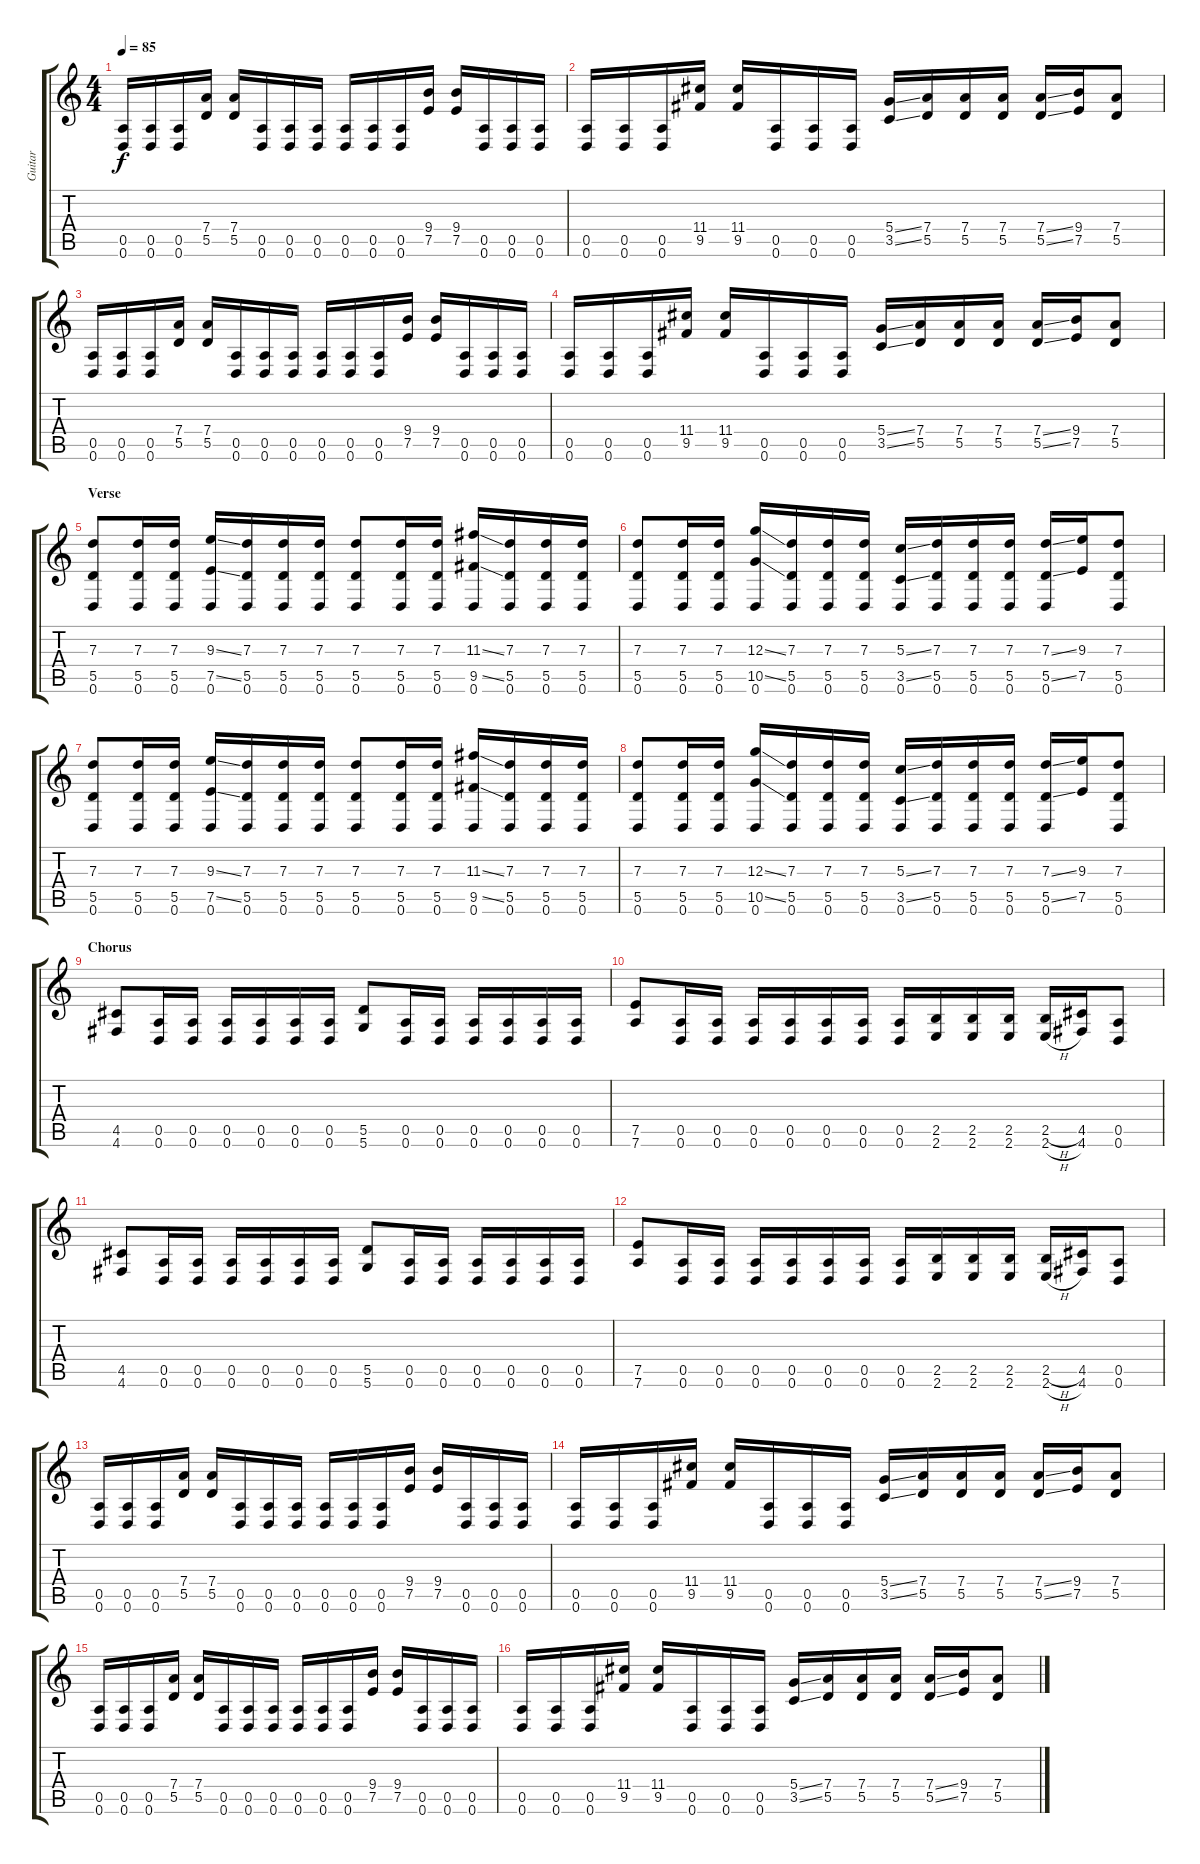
\track ("Guitar" "Guitar") {instrument acousticguitarnylon}
\staff {score tabs}
\tuning (E4 B3 G3 D3 A2 D2) {hide}
\ts (4 4)
\section ("" "")
\tempo 85
\clef g2
\ks c
(0.5 0.6).16{dy f} (0.5 0.6).16 (0.5 0.6).16 (7.4 5.5).16 (7.4 5.5).16 (0.5 0.6).16 (0.5 0.6).16 (0.5 0.6).16 (0.5 0.6).16 (0.5 0.6).16 (0.5 0.6).16 (9.4 7.5).16 (9.4 7.5).16 (0.5 0.6).16 (0.5 0.6).16 (0.5 0.6).16 |
(0.5 0.6).16 (0.5 0.6).16 (0.5 0.6).16 (11.4 9.5).16 (11.4 9.5).16 (0.5 0.6).16 (0.5 0.6).16 (0.5 0.6).16 (5.4{ss} 3.5{ss}).16 (7.4 5.5).16 (7.4 5.5).16 (7.4 5.5).16 (7.4{ss} 5.5{ss}).16 (9.4 7.5).16 (7.4 5.5).8 |
(0.5 0.6).16 (0.5 0.6).16 (0.5 0.6).16 (7.4 5.5).16 (7.4 5.5).16 (0.5 0.6).16 (0.5 0.6).16 (0.5 0.6).16 (0.5 0.6).16 (0.5 0.6).16 (0.5 0.6).16 (9.4 7.5).16 (9.4 7.5).16 (0.5 0.6).16 (0.5 0.6).16 (0.5 0.6).16 |
(0.5 0.6).16 (0.5 0.6).16 (0.5 0.6).16 (11.4 9.5).16 (11.4 9.5).16 (0.5 0.6).16 (0.5 0.6).16 (0.5 0.6).16 (5.4{ss} 3.5{ss}).16 (7.4 5.5).16 (7.4 5.5).16 (7.4 5.5).16 (7.4{ss} 5.5{ss}).16 (9.4 7.5).16 (7.4 5.5).8 |
\section ("" "Verse")
(7.3 5.5 0.6).8{instrument acousticguitarnylon} (7.3 5.5 0.6).16 (7.3 5.5 0.6).16 (9.3{ss} 7.5{ss} 0.6).16 (7.3 5.5 0.6).16 (7.3 5.5 0.6).16 (7.3 5.5 0.6).16 (7.3 5.5 0.6).8 (7.3 5.5 0.6).16 (7.3 5.5 0.6).16 (11.3{ss} 9.5{ss} 0.6).16 (7.3 5.5 0.6).16 (7.3 5.5 0.6).16 (7.3 5.5 0.6).16 |
(7.3 5.5 0.6).8 (7.3 5.5 0.6).16 (7.3 5.5 0.6).16 (12.3{ss} 10.5{ss} 0.6).16 (7.3 5.5 0.6).16 (7.3 5.5 0.6).16 (7.3 5.5 0.6).16 (5.3{ss} 3.5{ss} 0.6).16 (7.3 5.5 0.6).16 (7.3 5.5 0.6).16 (7.3 5.5 0.6).16 (7.3{ss} 5.5{ss} 0.6).16 (9.3 7.5).16 (7.3 5.5 0.6).8 |
(7.3 5.5 0.6).8 (7.3 5.5 0.6).16 (7.3 5.5 0.6).16 (9.3{ss} 7.5{ss} 0.6).16 (7.3 5.5 0.6).16 (7.3 5.5 0.6).16 (7.3 5.5 0.6).16 (7.3 5.5 0.6).8 (7.3 5.5 0.6).16 (7.3 5.5 0.6).16 (11.3{ss} 9.5{ss} 0.6).16 (7.3 5.5 0.6).16 (7.3 5.5 0.6).16 (7.3 5.5 0.6).16 |
(7.3 5.5 0.6).8 (7.3 5.5 0.6).16 (7.3 5.5 0.6).16 (12.3{ss} 10.5{ss} 0.6).16 (7.3 5.5 0.6).16 (7.3 5.5 0.6).16 (7.3 5.5 0.6).16 (5.3{ss} 3.5{ss} 0.6).16 (7.3 5.5 0.6).16 (7.3 5.5 0.6).16 (7.3 5.5 0.6).16 (7.3{ss} 5.5{ss} 0.6).16 (9.3 7.5).16 (7.3 5.5 0.6).8 |
\section ("" "Chorus")
(4.5 4.6).8{instrument distortionguitar} (0.5 0.6).16 (0.5 0.6).16 (0.5 0.6).16 (0.5 0.6).16 (0.5 0.6).16 (0.5 0.6).16 (5.5 5.6).8 (0.5 0.6).16 (0.5 0.6).16 (0.5 0.6).16 (0.5 0.6).16 (0.5 0.6).16 (0.5 0.6).16 |
(7.5 7.6).8 (0.5 0.6).16 (0.5 0.6).16 (0.5 0.6).16 (0.5 0.6).16 (0.5 0.6).16 (0.5 0.6).16 (0.5 0.6).16 (2.5 2.6).16 (2.5 2.6).16 (2.5 2.6).16 (2.5{h} 2.6{h}).16 (4.5 4.6).16 (0.5 0.6).8 |
(4.5 4.6).8 (0.5 0.6).16 (0.5 0.6).16 (0.5 0.6).16 (0.5 0.6).16 (0.5 0.6).16 (0.5 0.6).16 (5.5 5.6).8 (0.5 0.6).16 (0.5 0.6).16 (0.5 0.6).16 (0.5 0.6).16 (0.5 0.6).16 (0.5 0.6).16 |
(7.5 7.6).8 (0.5 0.6).16 (0.5 0.6).16 (0.5 0.6).16 (0.5 0.6).16 (0.5 0.6).16 (0.5 0.6).16 (0.5 0.6).16 (2.5 2.6).16 (2.5 2.6).16 (2.5 2.6).16 (2.5{h} 2.6{h}).16 (4.5 4.6).16 (0.5 0.6).8 |
\section ("" "")
(0.5 0.6).16 (0.5 0.6).16 (0.5 0.6).16 (7.4 5.5).16 (7.4 5.5).16 (0.5 0.6).16 (0.5 0.6).16 (0.5 0.6).16 (0.5 0.6).16 (0.5 0.6).16 (0.5 0.6).16 (9.4 7.5).16 (9.4 7.5).16 (0.5 0.6).16 (0.5 0.6).16 (0.5 0.6).16 |
(0.5 0.6).16 (0.5 0.6).16 (0.5 0.6).16 (11.4 9.5).16 (11.4 9.5).16 (0.5 0.6).16 (0.5 0.6).16 (0.5 0.6).16 (5.4{ss} 3.5{ss}).16 (7.4 5.5).16 (7.4 5.5).16 (7.4 5.5).16 (7.4{ss} 5.5{ss}).16 (9.4 7.5).16 (7.4 5.5).8 |
(0.5 0.6).16 (0.5 0.6).16 (0.5 0.6).16 (7.4 5.5).16 (7.4 5.5).16 (0.5 0.6).16 (0.5 0.6).16 (0.5 0.6).16 (0.5 0.6).16 (0.5 0.6).16 (0.5 0.6).16 (9.4 7.5).16 (9.4 7.5).16 (0.5 0.6).16 (0.5 0.6).16 (0.5 0.6).16 |
(0.5 0.6).16 (0.5 0.6).16 (0.5 0.6).16 (11.4 9.5).16 (11.4 9.5).16 (0.5 0.6).16 (0.5 0.6).16 (0.5 0.6).16 (5.4{ss} 3.5{ss}).16 (7.4 5.5).16 (7.4 5.5).16 (7.4 5.5).16 (7.4{ss} 5.5{ss}).16 (9.4 7.5).16 (7.4 5.5).8
